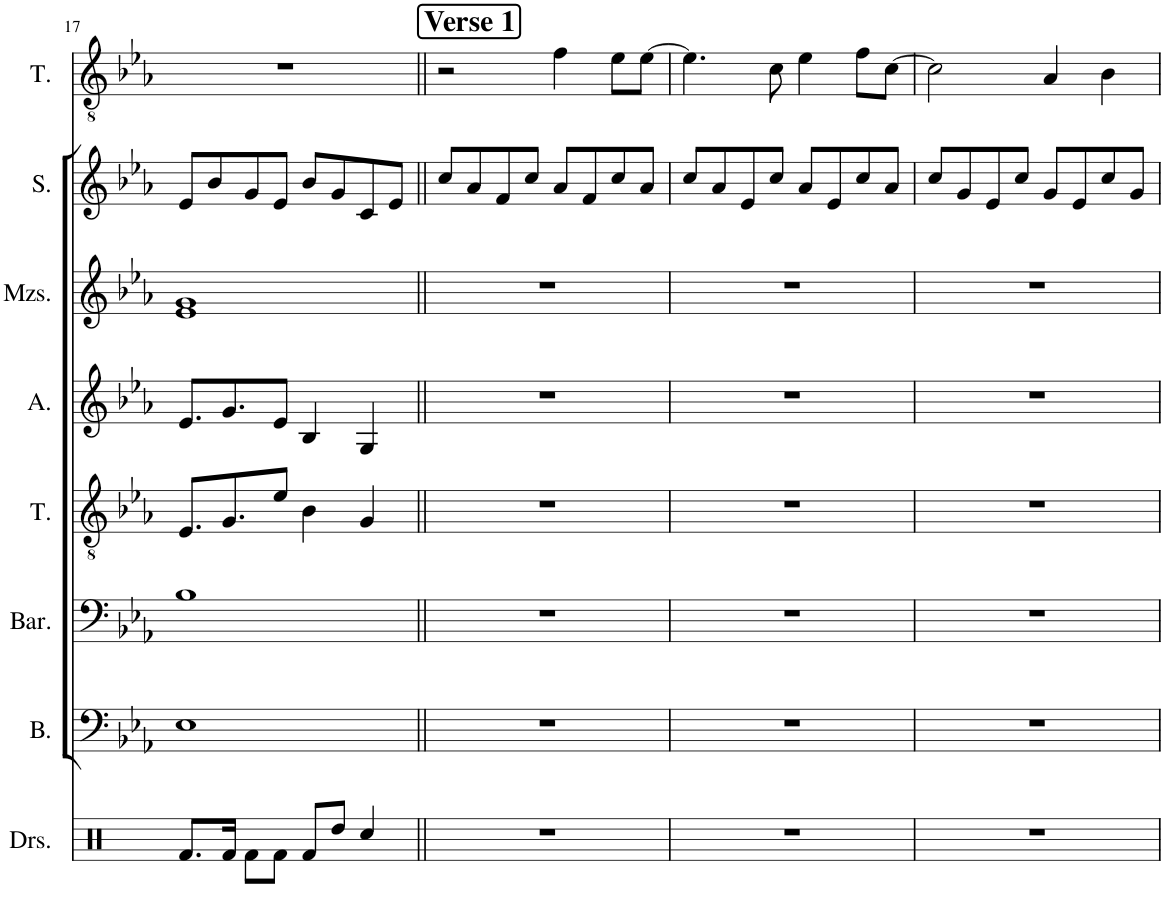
**kern	**kern	**kern	**kern	**kern	**kern	**kern	**kern
*part8	*part7	*part6	*part5	*part4	*part3	*part2	*part1
*staff8	*staff7	*staff6	*staff5	*staff4	*staff3	*staff2	*staff1
*I"Drumset	*I"Bass	*I"Baritone	*I"Tenor	*I"Alto	*I"Mezzo-soprano	*I"Soprano	*I"Tenor
*I'Drs.	*I'B.	*I'Bar.	*I'T.	*I'A.	*I'Mzs.	*I'S.	*I'T.
!!LO:PB:g=z
*clefX	*clefF4	*clefF4	*clefGv2	*clefG2	*clefG2	*clefG2	*clefGv2
*k[]	*k[b-e-a-]	*k[b-e-a-]	*k[b-e-a-]	*k[b-e-a-]	*k[b-e-a-]	*k[b-e-a-]	*k[b-e-a-]
*M4/4	*M4/4	*M4/4	*M4/4	*M4/4	*M4/4	*M4/4	*M4/4
=17	=17	=17	=17	=17	=17	=17	=17
8.Rf/L	1E-	1B-	8.E-/L	8.e-/L	1e- 1g	8e-/L	1r
.	.	.	.	.	.	8b-/	.
16Rf/Jk	.	.	8.G/	8.g/	.	.	.
8Rf\L	.	.	.	.	.	8g/	.
8Rf\J	.	.	8e-/J	8e-/J	.	8e-/J	.
8Rf/L	.	.	4B-\	4B-/	.	8b-/L	.
8Rdd/J	.	.	.	.	.	8g/	.
4Rcc/	.	.	4G/	4G/	.	8c/	.
.	.	.	.	.	.	8e-/J	.
!!LO:REH:place=s1:a:B:cj:fs=14:t=Verse 1
=18||	=18||	=18||	=18||	=18||	=18||	=18||	=18||
1r	1r	1r	1r	1r	1r	8cc/L	2r
.	.	.	.	.	.	8a-/	.
.	.	.	.	.	.	8f/	.
.	.	.	.	.	.	8cc/J	.
.	.	.	.	.	.	8a-/L	4f\
.	.	.	.	.	.	8f/	.
.	.	.	.	.	.	8cc/	8e-\L
.	.	.	.	.	.	8a-/J	[8e-\J
=19	=19	=19	=19	=19	=19	=19	=19
1r	1r	1r	1r	1r	1r	8cc/L	4.e-\]
.	.	.	.	.	.	8a-/	.
.	.	.	.	.	.	8e-/	.
.	.	.	.	.	.	8cc/J	8c\
.	.	.	.	.	.	8a-/L	4e-\
.	.	.	.	.	.	8e-/	.
.	.	.	.	.	.	8cc/	8f\L
.	.	.	.	.	.	8a-/J	[8c\J
=20	=20	=20	=20	=20	=20	=20	=20
1r	1r	1r	1r	1r	1r	8cc/L	2c\]
.	.	.	.	.	.	8g/	.
.	.	.	.	.	.	8e-/	.
.	.	.	.	.	.	8cc/J	.
.	.	.	.	.	.	8g/L	4A-/
.	.	.	.	.	.	8e-/	.
.	.	.	.	.	.	8cc/	4B-\
.	.	.	.	.	.	8g/J	.
=	=	=	=	=	=	=	=
*-	*-	*-	*-	*-	*-	*-	*-
